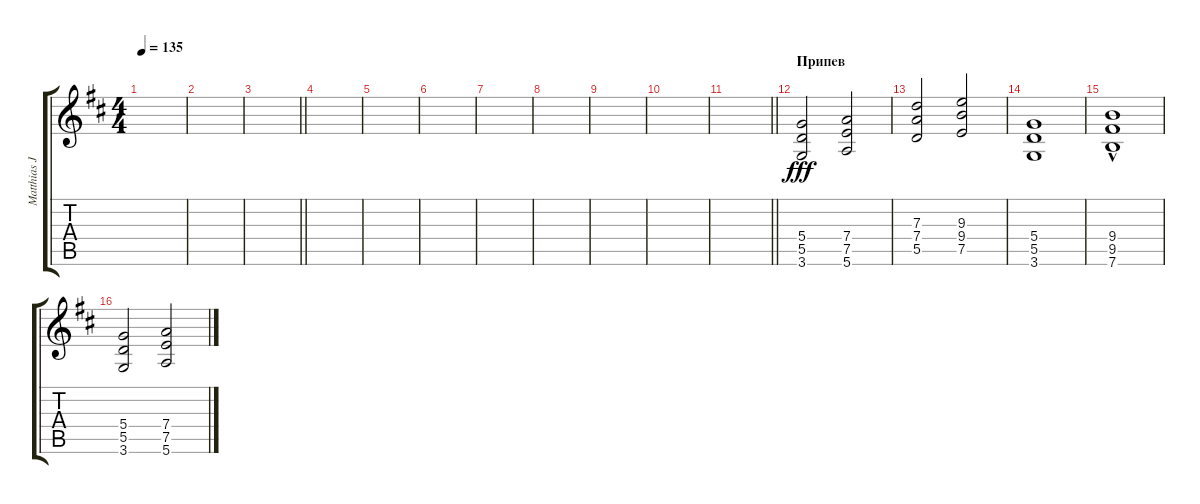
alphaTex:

\track ("Matthias Jabs" "Matthias J") {instrument distortionguitar}
\staff {score tabs}
\tuning (E4 B3 G3 D3 A2 E2) {hide}
\ts (4 4)
\tempo 135
\clef g2
\ks d
|
|
\barLineRight lightlight
|
|
|
|
|
|
|
|
\barLineRight lightlight
|
\section ("" "Припев")
(5.4 5.5 3.6).2{dy fff} (7.4 7.5 5.6).2 |
(7.3 7.4 5.5).2 (9.3 9.4 7.5).2 |
(5.4 5.5 3.6).1 |
(9.4{hac} 9.5{hac} 7.6{hac}).1 |
(5.4 5.5 3.6).2 (7.4 7.5 5.6).2
